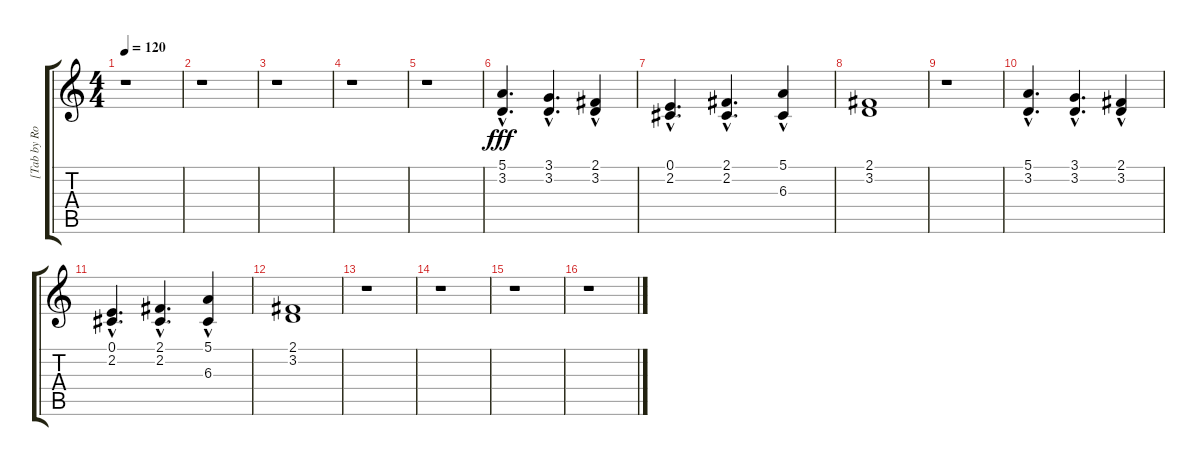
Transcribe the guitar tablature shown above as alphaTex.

\track ("[Tab by Rodrigo Takahashi]" "[Tab by Ro") {instrument oboe}
\staff {score tabs}
\tuning (E4 B3 G3 D3 A2 E2) {hide}
\ts (4 4)
\tempo 120
\clef g2
\ks c
r.1{dy fff} |
r.1 |
r.1 |
r.1 |
r.1 |
(5.1{hac} 3.2).4{d} (3.1{hac} 3.2).4{d} (2.1 3.2{hac}).4 |
(0.1{hac} 2.2).4{d} (2.1{hac} 2.2).4{d} (5.1 6.3{hac}).4 |
(2.1 3.2).1 |
r.1 |
(5.1{hac} 3.2).4{d} (3.1{hac} 3.2).4{d} (2.1 3.2{hac}).4 |
(0.1{hac} 2.2).4{d} (2.1{hac} 2.2).4{d} (5.1 6.3{hac}).4 |
(2.1 3.2).1 |
r.1 |
r.1 |
r.1 |
r.1
